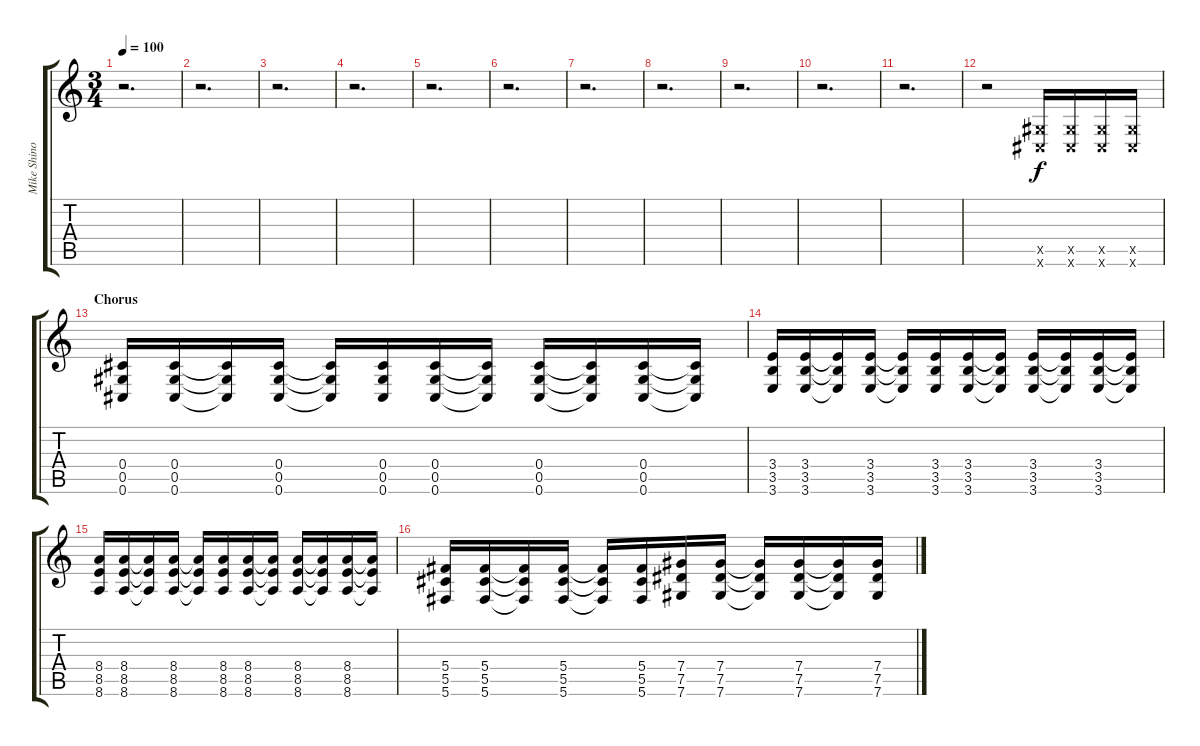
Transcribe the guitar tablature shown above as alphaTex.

\track ("Mike Shinoda" "Mike Shino") {instrument distortionguitar}
\staff {score tabs}
\tuning (Eb4 Bb3 Gb3 Db3 Ab2 Db2) {hide}
\ts (3 4)
\tempo 100
\clef g2
\ks c
r.2{d dy f} |
r.2{d} |
r.2{d} |
r.2{d} |
r.2{d} |
r.2{d} |
r.2{d} |
r.2{d} |
r.2{d} |
r.2{d} |
r.2{d} |
r.2{balance 8} (0.5{x} 0.6{x}).16 (0.5{x} 0.6{x}).16 (0.5{x} 0.6{x}).16 (0.5{x} 0.6{x}).16 |
\section ("" "Chorus")
(0.4 0.5 0.6).16{volume 16 balance 16} (0.4 0.5 0.6).16 (0.4{t} 0.5{t} 0.6{t}).16 (0.4 0.5 0.6).16 (0.4{t} 0.5{t} 0.6{t}).16 (0.4 0.5 0.6).16 (0.4 0.5 0.6).16 (0.4{t} 0.5{t} 0.6{t}).16 (0.4 0.5 0.6).16 (0.4{t} 0.5{t} 0.6{t}).16 (0.4 0.5 0.6).16 (0.4{t} 0.5{t} 0.6{t}).16 |
(3.4 3.5 3.6).16 (3.4 3.5 3.6).16 (3.4{t} 3.5{t} 3.6{t}).16 (3.4 3.5 3.6).16 (3.4{t} 3.5{t} 3.6{t}).16 (3.4 3.5 3.6).16 (3.4 3.5 3.6).16 (3.4{t} 3.5{t} 3.6{t}).16 (3.4 3.5 3.6).16 (3.4{t} 3.5{t} 3.6{t}).16 (3.4 3.5 3.6).16 (3.4{t} 3.5{t} 3.6{t}).16 |
(8.4 8.5 8.6).16 (8.4 8.5 8.6).16 (8.4{t} 8.5{t} 8.6{t}).16 (8.4 8.5 8.6).16 (8.4{t} 8.5{t} 8.6{t}).16 (8.4 8.5 8.6).16 (8.4 8.5 8.6).16 (8.4{t} 8.5{t} 8.6{t}).16 (8.4 8.5 8.6).16 (8.4{t} 8.5{t} 8.6{t}).16 (8.4 8.5 8.6).16 (8.4{t} 8.5{t} 8.6{t}).16 |
(5.4 5.5 5.6).16 (5.4 5.5 5.6).16 (5.4{t} 5.5{t} 5.6{t}).16 (5.4 5.5 5.6).16 (5.4{t} 5.5{t} 5.6{t}).16 (5.4 5.5 5.6).16 (7.4 7.5 7.6).16 (7.4 7.5 7.6).16 (7.4{t} 7.5{t} 7.6{t}).16 (7.4 7.5 7.6).16 (7.4{t} 7.5{t} 7.6{t}).16 (7.4 7.5 7.6).16
